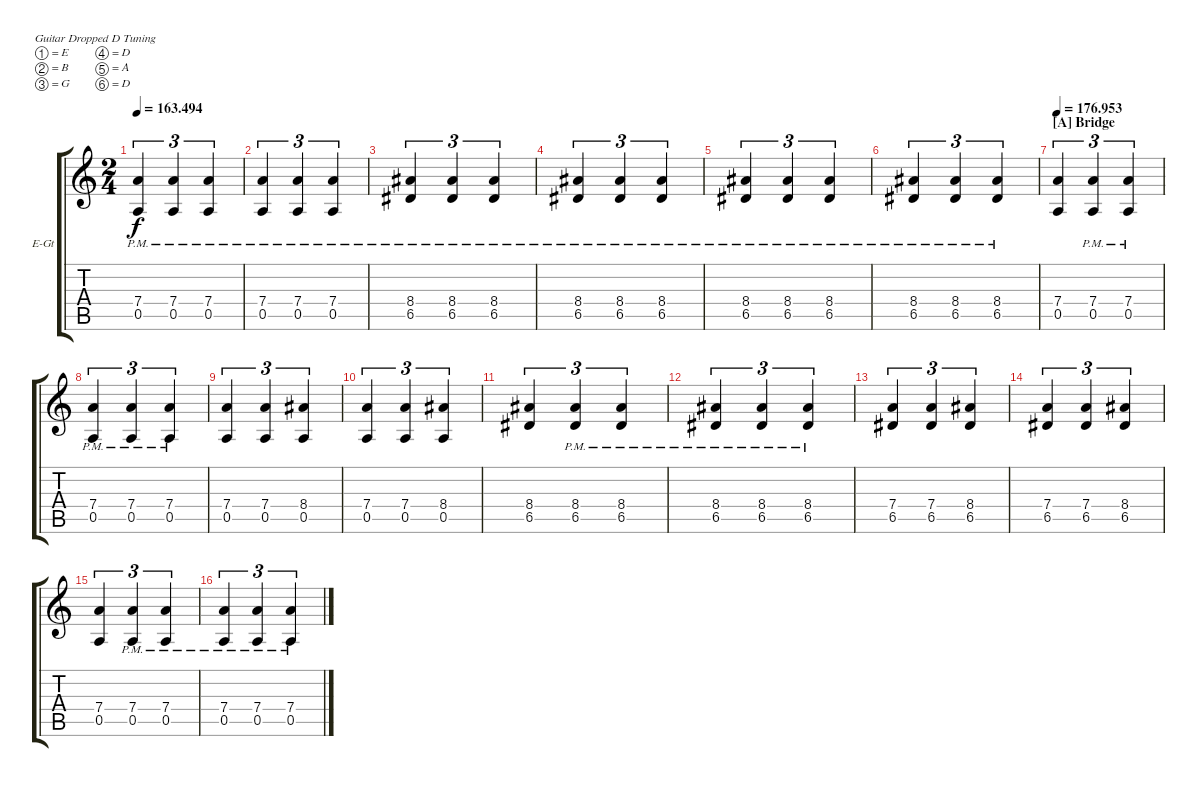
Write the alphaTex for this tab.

\defaultSystemsLayout 4
\bracketExtendMode groupsimilarinstruments
\firstSystemTrackNameOrientation horizontal
\otherSystemsTrackNameOrientation horizontal
\track ("Rythem 2" "E-Gt") {instrument distortionguitar}
\staff {score tabs}
\tuning (E4 B3 G3 D3 A2 D2)
\ts (2 4)
\tempo
163.494
\accidentals auto
\clef g2
\ottava regular
\simile none
\scale
0.333333
\ks c
(0.5{pm} 7.4{pm}).4{tu (3 2) dy f} (0.5{pm} 7.4{pm}).4{tu (3 2)} (0.5{pm} 7.4{pm}).4{tu (3 2)} |
\scale
0.333333 (0.5{pm} 7.4{pm}).4{tu (3 2)} (0.5{pm} 7.4{pm}).4{tu (3 2)} (0.5{pm} 7.4{pm}).4{tu (3 2)} |
\scale
0.333333 (6.5{pm} 8.4{pm}).4{tu (3 2)} (6.5{pm} 8.4{pm}).4{tu (3 2)} (6.5{pm} 8.4{pm}).4{tu (3 2)} |
\scale
0.333333 (6.5{pm} 8.4{pm}).4{tu (3 2)} (6.5{pm} 8.4{pm}).4{tu (3 2)} (6.5{pm} 8.4{pm}).4{tu (3 2)} |
\scale
0.333333 (6.5{pm} 8.4{pm}).4{tu (3 2)} (6.5{pm} 8.4{pm}).4{tu (3 2)} (6.5{pm} 8.4{pm}).4{tu (3 2)} |
\scale
0.333333 (6.5{pm} 8.4{pm}).4{tu (3 2)} (6.5{pm} 8.4{pm}).4{tu (3 2)} (6.5{pm} 8.4{pm}).4{tu (3 2)} |
\section ("A" "Bridge")
\tempo
176.953
\scale
0.333333 (0.5 7.4).4{tu (3 2)} (0.5{pm} 7.4{pm}).4{tu (3 2)} (0.5{pm} 7.4{pm}).4{tu (3 2)} |
\scale
0.333333 (0.5{pm} 7.4{pm}).4{tu (3 2)} (0.5{pm} 7.4{pm}).4{tu (3 2)} (0.5{pm} 7.4{pm}).4{tu (3 2)} |
\scale
0.333333 (0.5 7.4).4{tu (3 2)} (0.5 7.4).4{tu (3 2)} (0.5 8.4).4{tu (3 2)} |
\scale
0.333333 (0.5 7.4).4{tu (3 2)} (0.5 7.4).4{tu (3 2)} (0.5 8.4).4{tu (3 2)} |
\scale
0.333333 (6.5 8.4).4{tu (3 2)} (6.5{pm} 8.4{pm}).4{tu (3 2)} (6.5{pm} 8.4{pm}).4{tu (3 2)} |
\scale
0.333333 (6.5{pm} 8.4{pm}).4{tu (3 2)} (6.5{pm} 8.4{pm}).4{tu (3 2)} (6.5{pm} 8.4{pm}).4{tu (3 2)} |
\scale
0.333333 (6.5 7.4).4{tu (3 2)} (6.5 7.4).4{tu (3 2)} (6.5 8.4).4{tu (3 2)} |
\scale
0.333333 (6.5 7.4).4{tu (3 2)} (6.5 7.4).4{tu (3 2)} (6.5 8.4).4{tu (3 2)} |
\scale
0.333333 (0.5 7.4).4{tu (3 2)} (0.5{pm} 7.4{pm}).4{tu (3 2)} (0.5{pm} 7.4{pm}).4{tu (3 2)} |
\scale
0.333333 (0.5{pm} 7.4{pm}).4{tu (3 2)} (0.5{pm} 7.4{pm}).4{tu (3 2)} (0.5{pm} 7.4{pm}).4{tu (3 2)}
